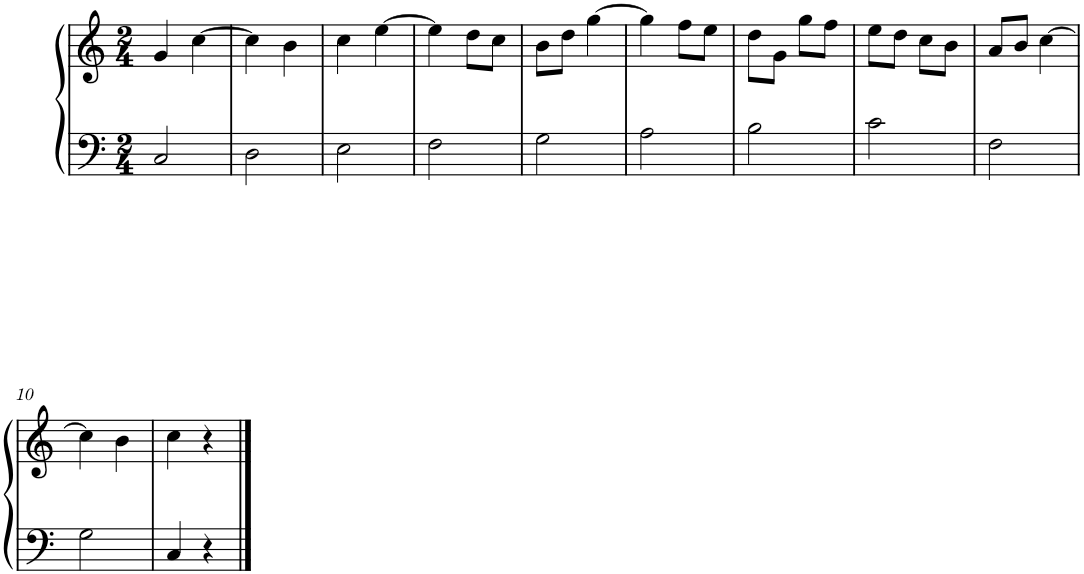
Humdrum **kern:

**kern	**kern
*part1	*part1
*staff2	*staff1
*I"Piano	*
*I'Pno.	*
*clefF4	*clefG2
*k[]	*k[]
*M2/4	*M2/4
=1	=1
2C/	4g/
.	[4cc\
=2	=2
2D\	4cc\]
.	4b\
=3	=3
2E\	4cc\
.	[4ee\
=4	=4
2F\	4ee\]
.	8dd\L
.	8cc\J
=5	=5
2G\	8b\L
.	8dd\J
.	[4gg\
=6	=6
2A\	4gg\]
.	8ff\L
.	8ee\J
=7	=7
2B\	8dd\L
.	8g\J
.	8gg\L
.	8ff\J
=8	=8
2c\	8ee\L
.	8dd\J
.	8cc\L
.	8b\J
=9	=9
2F\	8a/L
.	8b/J
.	[4cc\
!!LO:LB:g=z
=10	=10
2G\	4cc\]
.	4b\
=11	=11
4C/	4cc\
4r	4r
==	==
*-	*-
